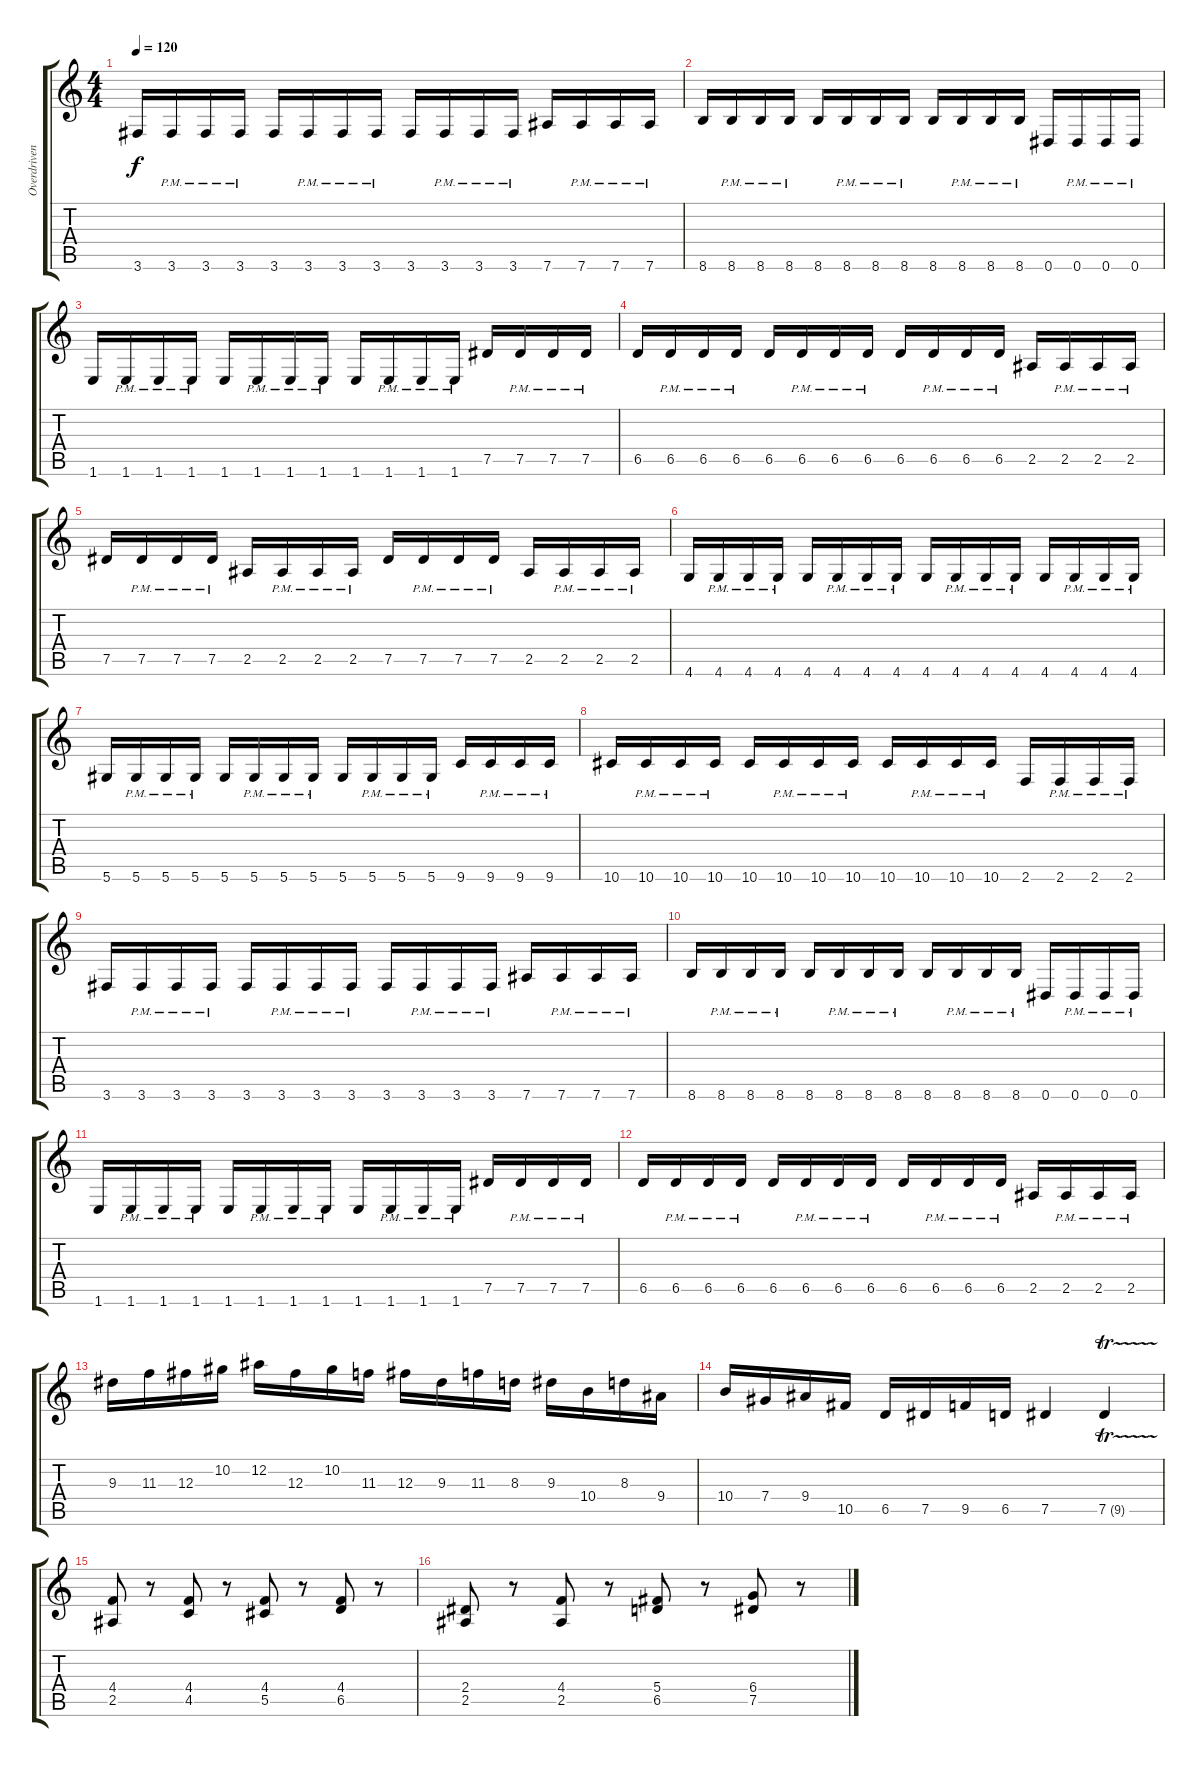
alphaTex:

\track ("Overdriven Guitar1" "Overdriven") {instrument overdrivenguitar}
\staff {score tabs}
\tuning (Eb4 Bb3 Gb3 Db3 Ab2 Eb2) {hide}
\ts (4 4)
\tempo 120
\clef g2
\ks c
3.6.16{dy f} 3.6{pm}.16 3.6{pm}.16 3.6{pm}.16 3.6.16 3.6{pm}.16 3.6{pm}.16 3.6{pm}.16 3.6.16 3.6{pm}.16 3.6{pm}.16 3.6{pm}.16 7.6.16 7.6{pm}.16 7.6{pm}.16 7.6{pm}.16 |
8.6.16 8.6{pm}.16 8.6{pm}.16 8.6{pm}.16 8.6.16 8.6{pm}.16 8.6{pm}.16 8.6{pm}.16 8.6.16 8.6{pm}.16 8.6{pm}.16 8.6{pm}.16 0.6.16 0.6{pm}.16 0.6{pm}.16 0.6{pm}.16 |
1.6.16 1.6{pm}.16 1.6{pm}.16 1.6{pm}.16 1.6.16 1.6{pm}.16 1.6{pm}.16 1.6{pm}.16 1.6.16 1.6{pm}.16 1.6{pm}.16 1.6{pm}.16 7.5.16 7.5{pm}.16 7.5{pm}.16 7.5{pm}.16 |
6.5.16 6.5{pm}.16 6.5{pm}.16 6.5{pm}.16 6.5.16 6.5{pm}.16 6.5{pm}.16 6.5{pm}.16 6.5.16 6.5{pm}.16 6.5{pm}.16 6.5{pm}.16 2.5.16 2.5{pm}.16 2.5{pm}.16 2.5{pm}.16 |
7.5.16 7.5{pm}.16 7.5{pm}.16 7.5{pm}.16 2.5.16 2.5{pm}.16 2.5{pm}.16 2.5{pm}.16 7.5.16 7.5{pm}.16 7.5{pm}.16 7.5{pm}.16 2.5.16 2.5{pm}.16 2.5{pm}.16 2.5{pm}.16 |
4.6.16 4.6{pm}.16 4.6{pm}.16 4.6{pm}.16 4.6.16 4.6{pm}.16 4.6{pm}.16 4.6{pm}.16 4.6.16 4.6{pm}.16 4.6{pm}.16 4.6{pm}.16 4.6.16 4.6{pm}.16 4.6{pm}.16 4.6{pm}.16 |
5.6.16 5.6{pm}.16 5.6{pm}.16 5.6{pm}.16 5.6.16 5.6{pm}.16 5.6{pm}.16 5.6{pm}.16 5.6.16 5.6{pm}.16 5.6{pm}.16 5.6{pm}.16 9.6.16 9.6{pm}.16 9.6{pm}.16 9.6{pm}.16 |
10.6.16 10.6{pm}.16 10.6{pm}.16 10.6{pm}.16 10.6.16 10.6{pm}.16 10.6{pm}.16 10.6{pm}.16 10.6.16 10.6{pm}.16 10.6{pm}.16 10.6{pm}.16 2.6.16 2.6{pm}.16 2.6{pm}.16 2.6{pm}.16 |
3.6.16 3.6{pm}.16 3.6{pm}.16 3.6{pm}.16 3.6.16 3.6{pm}.16 3.6{pm}.16 3.6{pm}.16 3.6.16 3.6{pm}.16 3.6{pm}.16 3.6{pm}.16 7.6.16 7.6{pm}.16 7.6{pm}.16 7.6{pm}.16 |
8.6.16 8.6{pm}.16 8.6{pm}.16 8.6{pm}.16 8.6.16 8.6{pm}.16 8.6{pm}.16 8.6{pm}.16 8.6.16 8.6{pm}.16 8.6{pm}.16 8.6{pm}.16 0.6.16 0.6{pm}.16 0.6{pm}.16 0.6{pm}.16 |
1.6.16 1.6{pm}.16 1.6{pm}.16 1.6{pm}.16 1.6.16 1.6{pm}.16 1.6{pm}.16 1.6{pm}.16 1.6.16 1.6{pm}.16 1.6{pm}.16 1.6{pm}.16 7.5.16 7.5{pm}.16 7.5{pm}.16 7.5{pm}.16 |
6.5.16 6.5{pm}.16 6.5{pm}.16 6.5{pm}.16 6.5.16 6.5{pm}.16 6.5{pm}.16 6.5{pm}.16 6.5.16 6.5{pm}.16 6.5{pm}.16 6.5{pm}.16 2.5.16 2.5{pm}.16 2.5{pm}.16 2.5{pm}.16 |
9.3.16 11.3.16 12.3.16 10.2.16 12.2.16 12.3.16 10.2.16 11.3.16 12.3.16 9.3.16 11.3.16 8.3.16 9.3.16 10.4.16 8.3.16 9.4.16 |
10.4.16 7.4.16 9.4.16 10.5.16 6.5.16 7.5.16 9.5.16 6.5.16 7.5.4 7.5{tr (9 32)}.4 |
(4.4 2.5).8 r.8 (4.4 4.5).8 r.8 (4.4 5.5).8 r.8 (4.4 6.5).8 r.8 |
(2.4 2.5).8 r.8 (4.4 2.5).8 r.8 (5.4 6.5).8 r.8 (6.4 7.5).8 r.8
